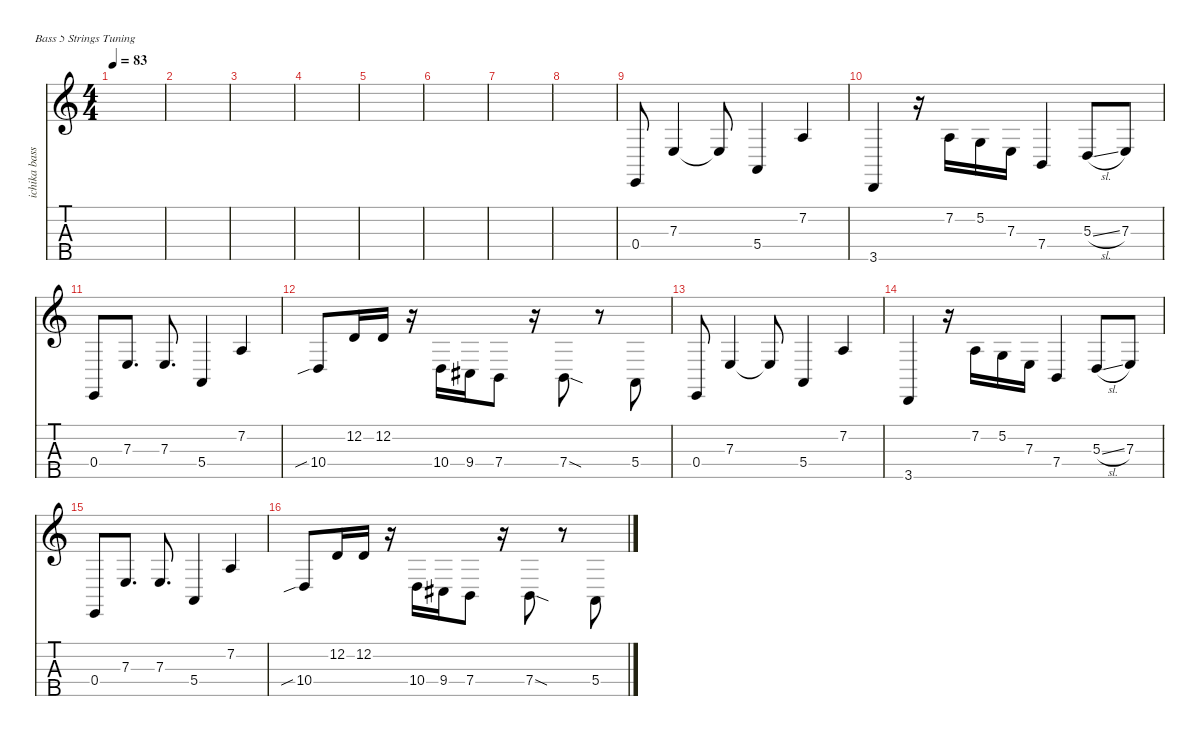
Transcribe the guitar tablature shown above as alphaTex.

\defaultSystemsLayout 4
\hideDynamics
\bracketExtendMode nobrackets
\track ("Clean Guitar" "ichika bass") {instrument electricguitarclean}
\staff {score tabs}
\tuning (G2 D2 A1 E1 B0)
\ts (4 4)
\tempo 83
\clef g2
\ks c
|
|
|
|
|
|
|
|
0.4.8{beam Up} 7.3.4{beam Up} 7.3{t}.8{beam Up} 5.4.4{beam Up} 7.2.4{beam Up} |
3.5.4{beam Up} r.16{beam Down} 7.2.16{beam Up} 5.2.16{beam Up} 7.3.16{beam Up} 7.4.4{beam Up} 5.3{sl}.8{beam Up} 7.3.8{beam Up} |
0.4.8{beam Up} 7.3.8{d beam Up} 7.3.8{d beam Up} 5.4.4{beam Up} 7.2.4{beam Up} |
10.4{sib}.8{beam Up} 12.2.16{beam Up} 12.2.16{beam Up} r.16{beam Down} 10.4.16{beam Up} 9.4{acc #}.16{beam Up} 7.4.8{beam Up} r.16{beam Down} 7.4{sod}.8{beam Up} r.8{beam Down} 5.4.8{beam Up} |
0.4.8{beam Up} 7.3.4{beam Up} 7.3{t}.8{beam Up} 5.4.4{beam Up} 7.2.4{beam Up} |
3.5.4{beam Up} r.16{beam Down} 7.2.16{beam Up} 5.2.16{beam Up} 7.3.16{beam Up} 7.4.4{beam Up} 5.3{sl}.8{beam Up} 7.3.8{beam Up} |
0.4.8{beam Up} 7.3.8{d beam Up} 7.3.8{d beam Up} 5.4.4{beam Up} 7.2.4{beam Up} |
10.4{sib}.8{beam Up} 12.2.16{beam Up} 12.2.16{beam Up} r.16{beam Down} 10.4.16{beam Up} 9.4{acc #}.16{beam Up} 7.4.8{beam Up} r.16{beam Down} 7.4{sod}.8{beam Up} r.8{beam Down} 5.4.8{beam Up}
